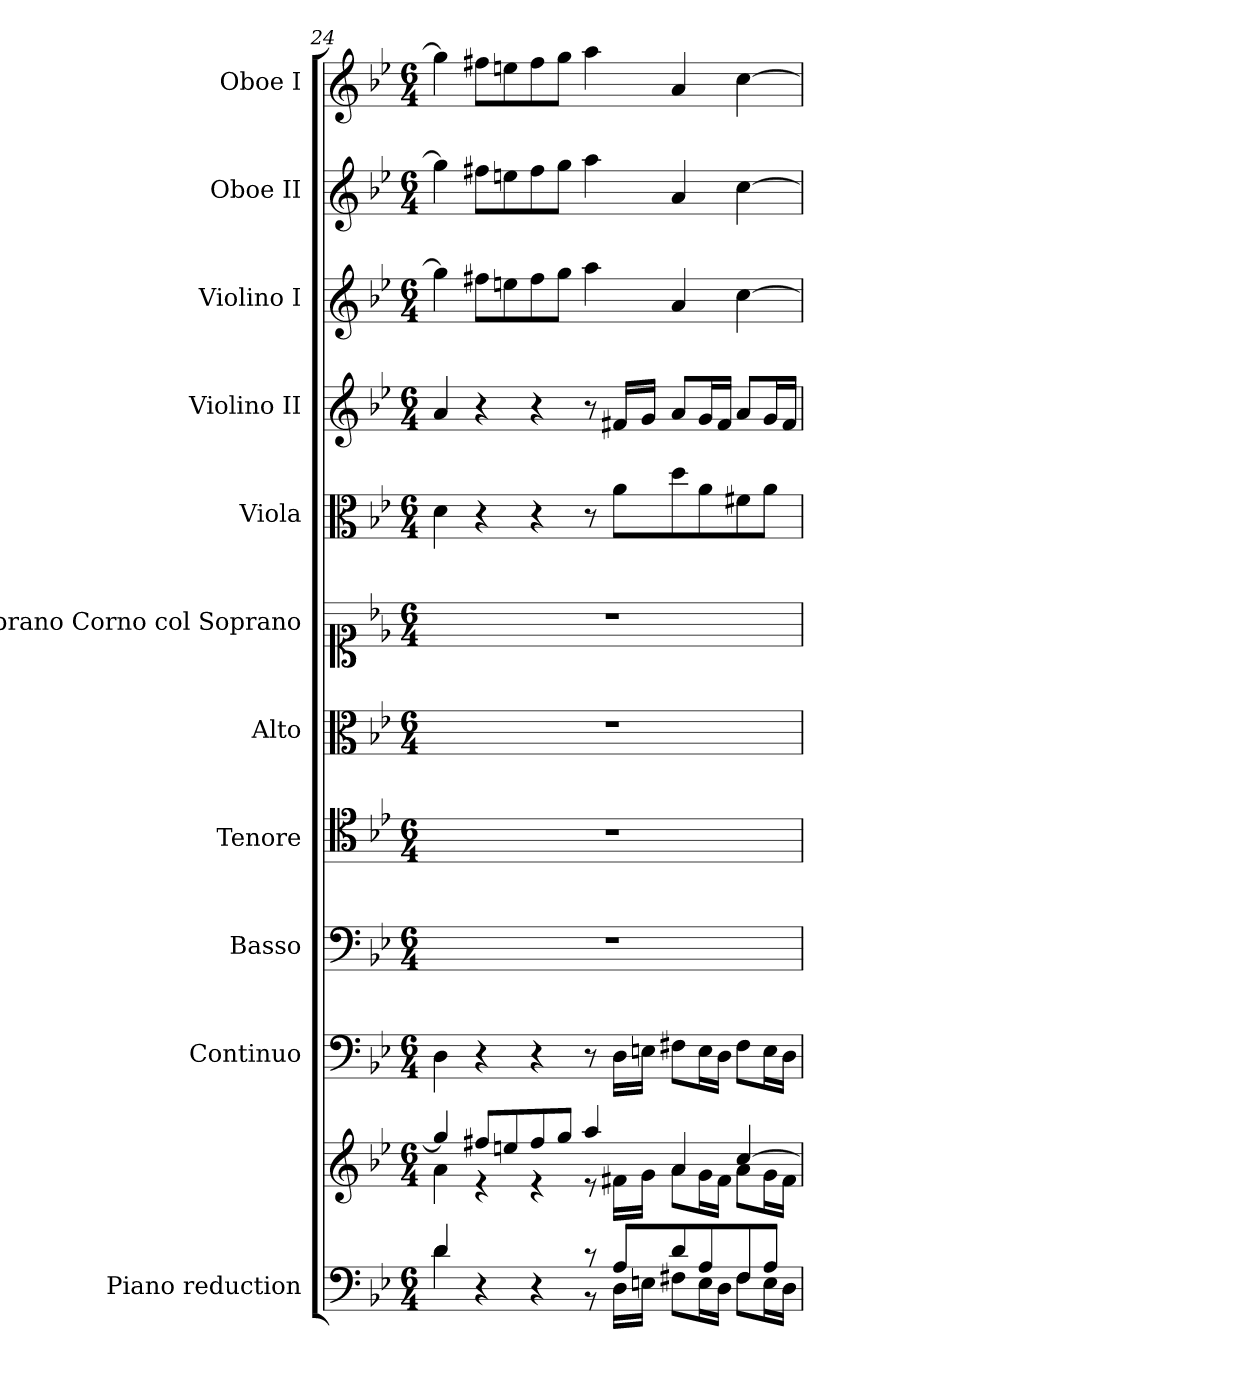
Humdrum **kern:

**kern	**kern	**kern	**kern	**kern	**kern	**kern	**kern	**kern	**kern	**kern	**kern
*part11	*part11	*part10	*part9	*part8	*part7	*part6	*part5	*part4	*part3	*part2	*part1
*staff12	*staff11	*staff10	*staff9	*staff8	*staff7	*staff6	*staff5	*staff4	*staff3	*staff2	*staff1
*I"Piano reduction	*	*I"Continuo	*I"Basso	*I"Tenore	*I"Alto	*I"Soprano Corno col Soprano	*I"Viola	*I"Violino II	*I"Violino I	*I"Oboe II	*I"Oboe I
*I'Pno	*	*	*	*	*	*	*I'Vla	*I'Vln	*I'Vln	*I'Ob	*I'Ob
!!LO:PB:g=z
*clefF4	*clefG2	*clefF4	*clefF4	*clefC4	*clefC3	*clefC1	*clefC3	*clefG2	*clefG2	*clefG2	*clefG2
*k[b-e-]	*k[b-e-]	*k[b-e-]	*k[b-e-]	*k[b-e-]	*k[b-e-]	*k[b-e-]	*k[b-e-]	*k[b-e-]	*k[b-e-]	*k[b-e-]	*k[b-e-]
*M6/4	*M6/4	*M6/4	*M6/4	*M6/4	*M6/4	*M6/4	*M6/4	*M6/4	*M6/4	*M6/4	*M6/4
=24	=24	=24	=24	=24	=24	=24	=24	=24	=24	=24	=24
*^	*^	*	*	*	*	*	*	*	*	*	*
4d/	4d\	4gg/]	4a\	4D\	1.r	1.r	1.r	1.r	4d\	4a/	4gg\]	4gg\]	4gg\]
4r	4ryy	8ff#X/L	4r	4r	.	.	.	.	4r	4r	8ff#X\L	8ff#X\L	8ff#X\L
.	.	8een/	.	.	.	.	.	.	.	.	8een\	8een\	8een\
4r	4ryy	8ff#/	4r	4r	.	.	.	.	4r	4r	8ff#\	8ff#\	8ff#\
.	.	8gg/J	.	.	.	.	.	.	.	.	8gg\J	8gg\J	8gg\J
8r	8r	4aa/	8r	8r	.	.	.	.	8r	8r	4aa\	4aa\	4aa\
8A/L	16D\LL	.	16f#X\LL	16D\LL	.	.	.	.	8a\L	16f#X/LL	.	.	.
.	16En\JJ	.	16g\JJ	16En\JJ	.	.	.	.	.	16g/JJ	.	.	.
8d/	8F#X\L	4a/	8a\L	8F#X\L	.	.	.	.	8dd\	8a/L	4a/	4a/	4a/
8A/	16E\L	.	16g\L	16E\L	.	.	.	.	8a\	16g/L	.	.	.
.	16D\JJ	.	16f#\JJ	16D\JJ	.	.	.	.	.	16f#/JJ	.	.	.
8F#/	8F#\L	[4cc/	8a\L	8F#\L	.	.	.	.	8f#X\	8a/L	[4cc\	[4cc\	[4cc\
8A/J	16E\L	.	16g\L	16E\L	.	.	.	.	8a\J	16g/L	.	.	.
.	16D\JJ	.	16f#\JJ	16D\JJ	.	.	.	.	.	16f#/JJ	.	.	.
*v	*v	*	*	*	*	*	*	*	*	*	*	*	*
*	*v	*v	*	*	*	*	*	*	*	*	*	*
=	=	=	=	=	=	=	=	=	=	=	=
*-	*-	*-	*-	*-	*-	*-	*-	*-	*-	*-	*-
